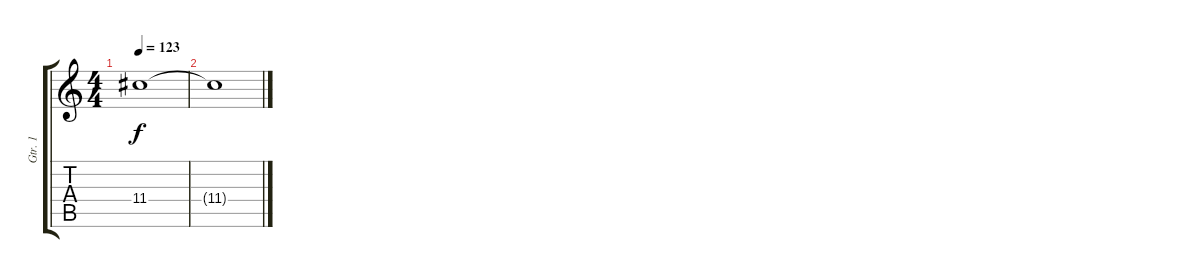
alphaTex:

\track ("Gtr. 1" "Gtr. 1") {instrument electricguitarjazz}
\staff {score tabs}
\tuning (E4 B3 G3 D3 A2 E2) {hide}
\ts (4 4)
\tempo 123
\clef g2
\ks c
11.4{t}.1{dy f} |
11.4{t}.1
